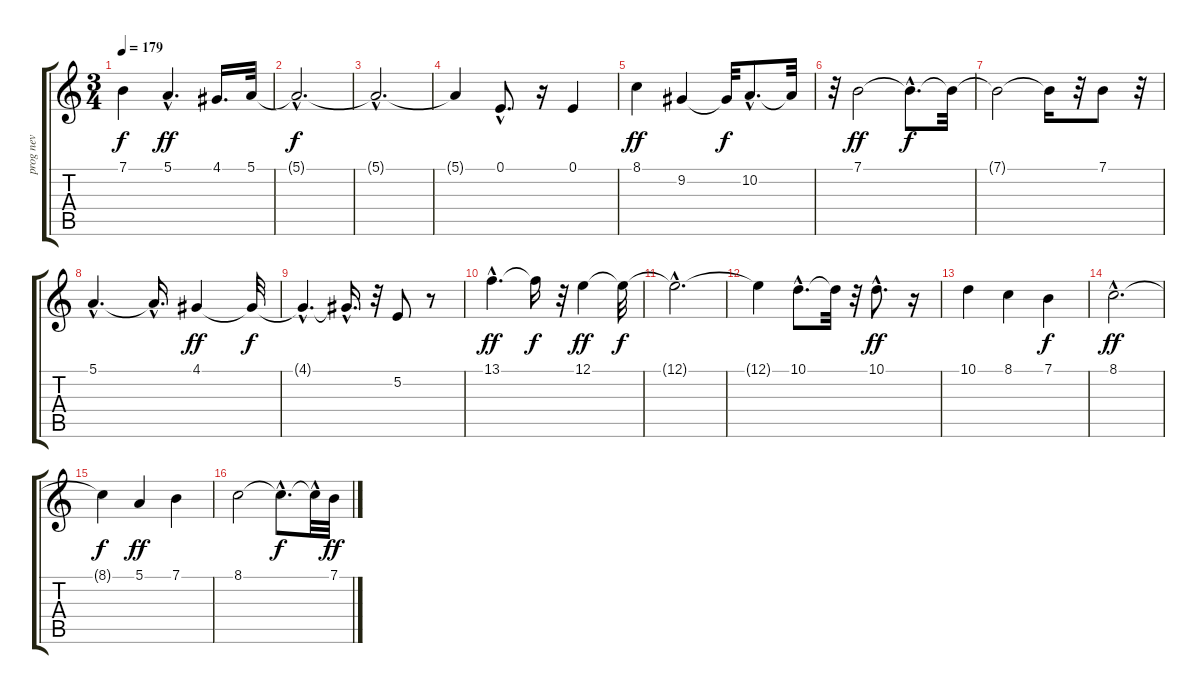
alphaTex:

\track ("prog nev" "prog nev") {instrument electricpiano1}
\staff {score tabs}
\tuning (E4 B3 G3 D3 A2 E2) {hide}
\ts (3 4)
\tempo 179
\clef g2
\ks c
7.1.4{dy f} 5.1{hac}.4{d dy ff} 4.1.16{d} 5.1.32 |
5.1{hac t}.2{d dy f} |
5.1{hac t}.2{d} |
5.1{t}.4 0.1{hac}.8{d} r.16 0.1.4 |
8.1.4{dy ff} 9.2.4 9.2{t}.32{dy f} 10.2{hac}.8{d} 10.2{t}.32 |
r.32 7.1.2{dy ff} 7.1{hac t}.8{d dy f} 7.1{t}.32 |
7.1{t}.2 7.1{t}.16 r.32 7.1.8 r.32 |
5.1{hac}.4{d} 5.1{hac t}.16{d} 4.1.4{dy ff} 4.1{t}.32{dy f} |
4.1{hac t}.4{d} 4.1{hac t}.16{d} r.32 5.2.8 r.8 |
13.1{hac}.4{d dy ff} 13.1{t}.16{dy f} r.32 12.1.4{dy ff} 12.1{t}.32{dy f} |
12.1{hac t}.2{d} |
12.1{t}.4 10.1{hac}.8{d} 10.1{t}.32 r.32 10.1{hac}.8{d dy ff} r.16 |
10.1.4 8.1.4 7.1.4{dy f} |
8.1{hac}.2{d dy ff} |
8.1{t}.4{dy f} 5.1.4{dy ff} 7.1.4 |
8.1.2 8.1{hac t}.8{d dy f} 8.1{hac t}.32 7.1.32{dy ff}
